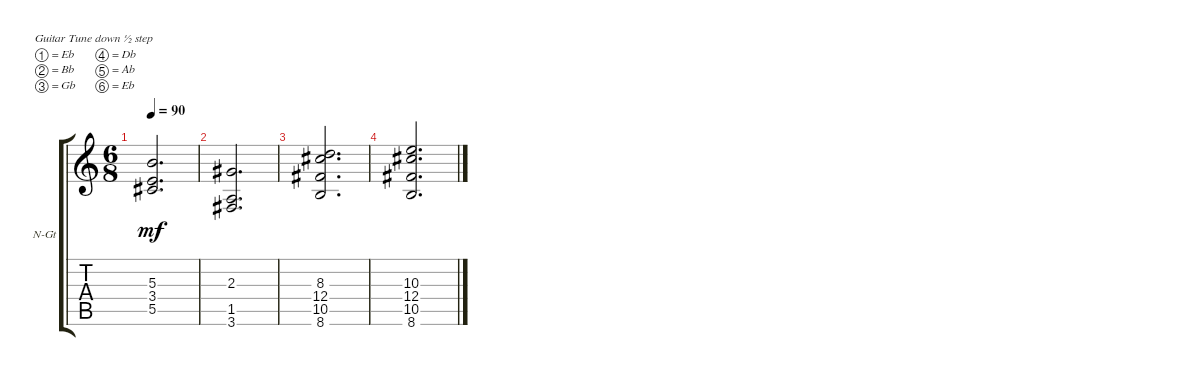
\defaultSystemsLayout 4
\bracketExtendMode groupsimilarinstruments
\firstSystemTrackNameOrientation horizontal
\otherSystemsTrackNameOrientation horizontal
\track ("Nylon Guitar" "N-Gt") {instrument acousticguitarnylon}
\staff {score tabs}
\tuning (Eb4 Bb3 Gb3 Db3 Ab2 Eb2)
\ts (6 8)
\tempo 90
\clef g2
\ks c
(5.5 3.4 5.3).2{d dy mf instrument acousticguitarnylon} |
(1.5 2.3 3.6).2{d} |
(8.6 10.5 8.3 12.4).2{d} |
(8.6 10.5 10.3 12.4).2{d}
